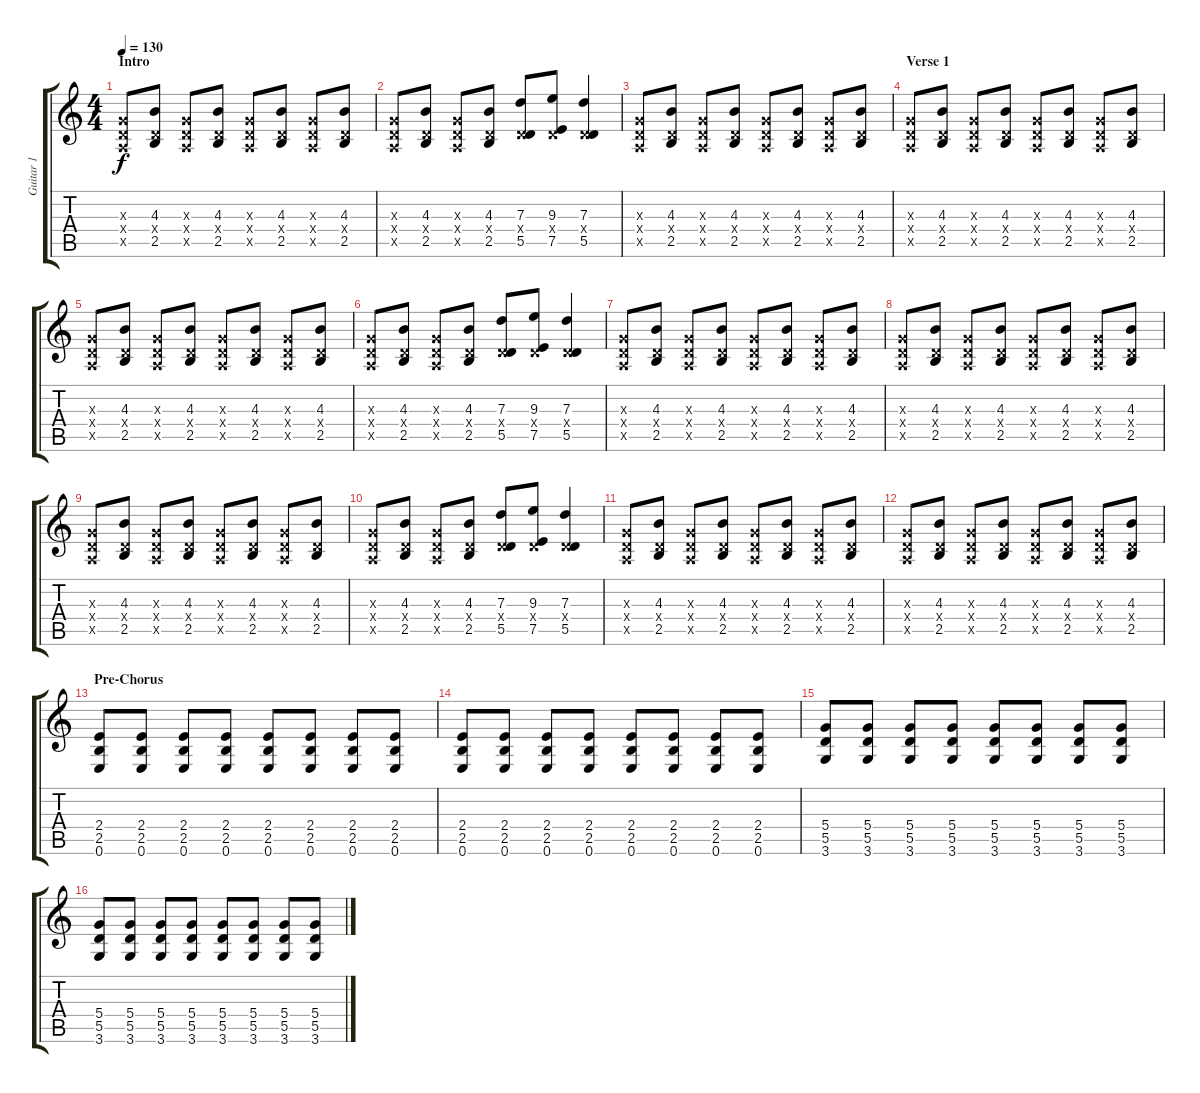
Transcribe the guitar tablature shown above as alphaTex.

\track ("Guitar 1" "Guitar 1") {instrument distortionguitar}
\staff {score tabs}
\tuning (E4 B3 G3 D3 A2 E2) {hide}
\ts (4 4)
\section ("" "Intro")
\tempo 130
\clef g2
\ks c
(0.3{x} 0.4{x} 0.5{x}).8{dy f instrument distortionguitar} (4.3 0.4{x} 2.5).8 (0.3{x} 0.4{x} 0.5{x}).8 (4.3 0.4{x} 2.5).8 (0.3{x} 0.4{x} 0.5{x}).8 (4.3 0.4{x} 2.5).8 (0.3{x} 0.4{x} 0.5{x}).8 (4.3 0.4{x} 2.5).8 |
(0.3{x} 0.4{x} 0.5{x}).8 (4.3 0.4{x} 2.5).8 (0.3{x} 0.4{x} 0.5{x}).8 (4.3 0.4{x} 2.5).8 (7.3 0.4{x} 5.5).8 (9.3 0.4{x} 7.5).8 (7.3 0.4{x} 5.5).4 |
(0.3{x} 0.4{x} 0.5{x}).8 (4.3 0.4{x} 2.5).8 (0.3{x} 0.4{x} 0.5{x}).8 (4.3 0.4{x} 2.5).8 (0.3{x} 0.4{x} 0.5{x}).8 (4.3 0.4{x} 2.5).8 (0.3{x} 0.4{x} 0.5{x}).8 (4.3 0.4{x} 2.5).8 |
\section ("" "Verse 1")
(0.3{x} 0.4{x} 0.5{x}).8 (4.3 0.4{x} 2.5).8 (0.3{x} 0.4{x} 0.5{x}).8 (4.3 0.4{x} 2.5).8 (0.3{x} 0.4{x} 0.5{x}).8 (4.3 0.4{x} 2.5).8 (0.3{x} 0.4{x} 0.5{x}).8 (4.3 0.4{x} 2.5).8 |
(0.3{x} 0.4{x} 0.5{x}).8 (4.3 0.4{x} 2.5).8 (0.3{x} 0.4{x} 0.5{x}).8 (4.3 0.4{x} 2.5).8 (0.3{x} 0.4{x} 0.5{x}).8 (4.3 0.4{x} 2.5).8 (0.3{x} 0.4{x} 0.5{x}).8 (4.3 0.4{x} 2.5).8 |
(0.3{x} 0.4{x} 0.5{x}).8 (4.3 0.4{x} 2.5).8 (0.3{x} 0.4{x} 0.5{x}).8 (4.3 0.4{x} 2.5).8 (7.3 0.4{x} 5.5).8 (9.3 0.4{x} 7.5).8 (7.3 0.4{x} 5.5).4 |
(0.3{x} 0.4{x} 0.5{x}).8 (4.3 0.4{x} 2.5).8 (0.3{x} 0.4{x} 0.5{x}).8 (4.3 0.4{x} 2.5).8 (0.3{x} 0.4{x} 0.5{x}).8 (4.3 0.4{x} 2.5).8 (0.3{x} 0.4{x} 0.5{x}).8 (4.3 0.4{x} 2.5).8 |
(0.3{x} 0.4{x} 0.5{x}).8 (4.3 0.4{x} 2.5).8 (0.3{x} 0.4{x} 0.5{x}).8 (4.3 0.4{x} 2.5).8 (0.3{x} 0.4{x} 0.5{x}).8 (4.3 0.4{x} 2.5).8 (0.3{x} 0.4{x} 0.5{x}).8 (4.3 0.4{x} 2.5).8 |
(0.3{x} 0.4{x} 0.5{x}).8 (4.3 0.4{x} 2.5).8 (0.3{x} 0.4{x} 0.5{x}).8 (4.3 0.4{x} 2.5).8 (0.3{x} 0.4{x} 0.5{x}).8 (4.3 0.4{x} 2.5).8 (0.3{x} 0.4{x} 0.5{x}).8 (4.3 0.4{x} 2.5).8 |
(0.3{x} 0.4{x} 0.5{x}).8 (4.3 0.4{x} 2.5).8 (0.3{x} 0.4{x} 0.5{x}).8 (4.3 0.4{x} 2.5).8 (7.3 0.4{x} 5.5).8 (9.3 0.4{x} 7.5).8 (7.3 0.4{x} 5.5).4 |
(0.3{x} 0.4{x} 0.5{x}).8 (4.3 0.4{x} 2.5).8 (0.3{x} 0.4{x} 0.5{x}).8 (4.3 0.4{x} 2.5).8 (0.3{x} 0.4{x} 0.5{x}).8 (4.3 0.4{x} 2.5).8 (0.3{x} 0.4{x} 0.5{x}).8 (4.3 0.4{x} 2.5).8 |
(0.3{x} 0.4{x} 0.5{x}).8 (4.3 0.4{x} 2.5).8 (0.3{x} 0.4{x} 0.5{x}).8 (4.3 0.4{x} 2.5).8 (0.3{x} 0.4{x} 0.5{x}).8 (4.3 0.4{x} 2.5).8 (0.3{x} 0.4{x} 0.5{x}).8 (4.3 0.4{x} 2.5).8 |
\section ("" "Pre-Chorus")
(2.4 2.5 0.6).8 (2.4 2.5 0.6).8 (2.4 2.5 0.6).8 (2.4 2.5 0.6).8 (2.4 2.5 0.6).8 (2.4 2.5 0.6).8 (2.4 2.5 0.6).8 (2.4 2.5 0.6).8 |
(2.4 2.5 0.6).8 (2.4 2.5 0.6).8 (2.4 2.5 0.6).8 (2.4 2.5 0.6).8 (2.4 2.5 0.6).8 (2.4 2.5 0.6).8 (2.4 2.5 0.6).8 (2.4 2.5 0.6).8 |
(5.4 5.5 3.6).8 (5.4 5.5 3.6).8 (5.4 5.5 3.6).8 (5.4 5.5 3.6).8 (5.4 5.5 3.6).8 (5.4 5.5 3.6).8 (5.4 5.5 3.6).8 (5.4 5.5 3.6).8 |
(5.4 5.5 3.6).8 (5.4 5.5 3.6).8 (5.4 5.5 3.6).8 (5.4 5.5 3.6).8 (5.4 5.5 3.6).8 (5.4 5.5 3.6).8 (5.4 5.5 3.6).8 (5.4 5.5 3.6).8
